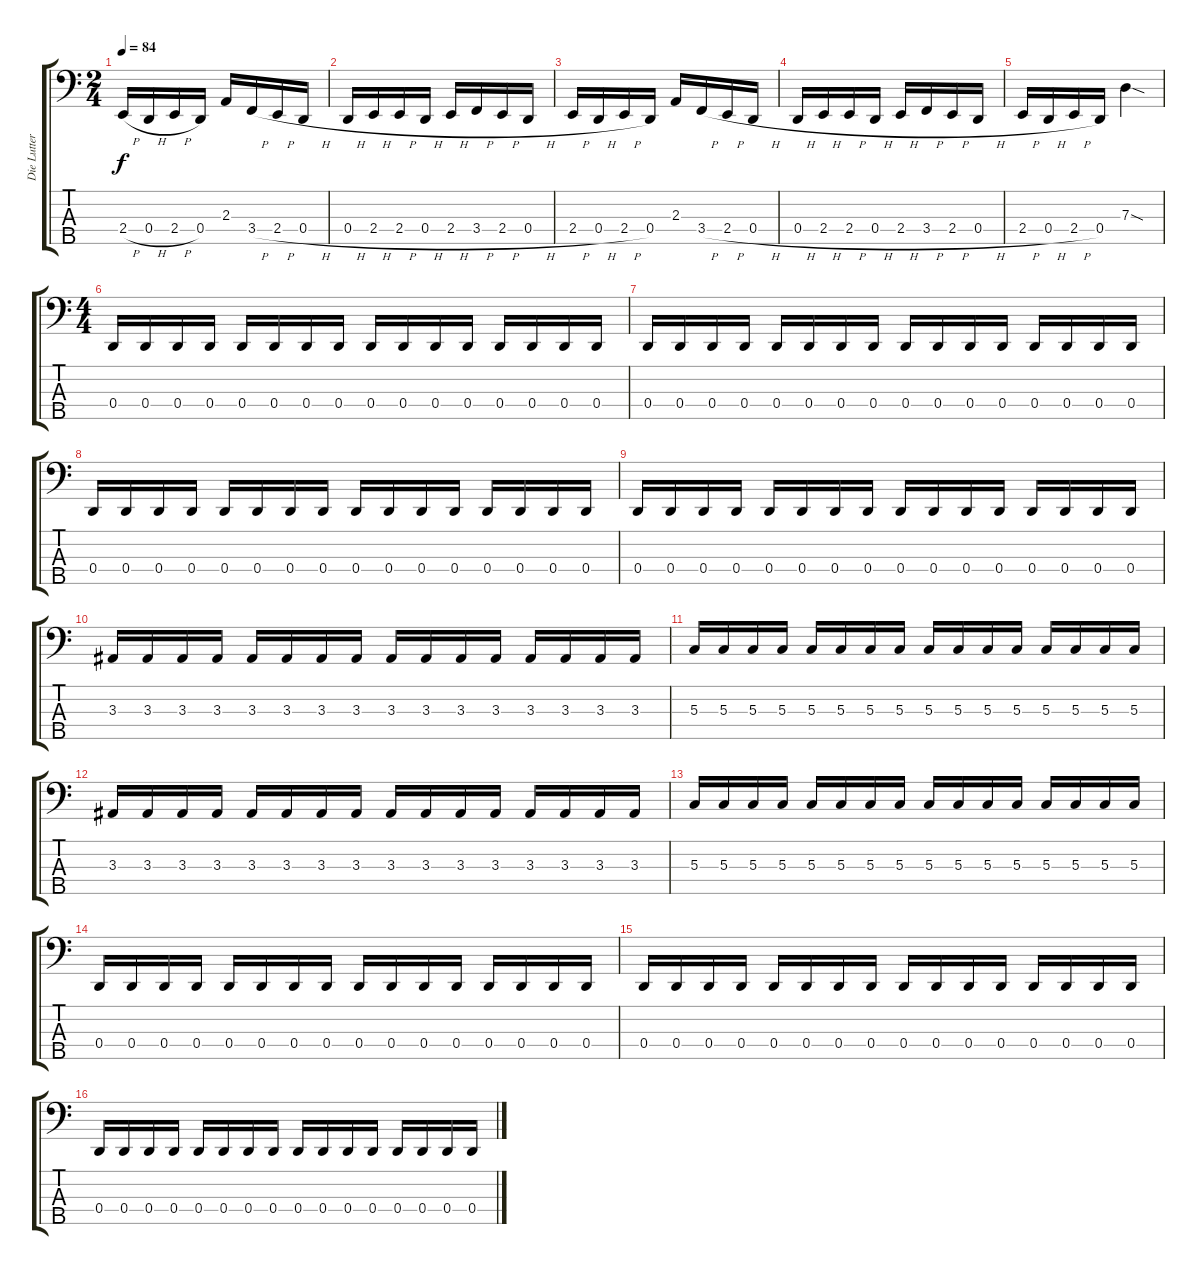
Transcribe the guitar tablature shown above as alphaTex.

\track ("Die Lutter" "Die Lutter") {instrument electricbasspick}
\staff {score tabs}
\tuning (F2 C2 G1 D1 A0) {hide}
\ts (2 4)
\tempo 84
\clef f4
\ks c
2.4{h}.16{dy f} 0.4{h}.16 2.4{h}.16 0.4.16 2.3.16 3.4{h}.16 2.4{h}.16 0.4{h}.16 |
0.4{h}.16 2.4{h}.16 2.4{h}.16 0.4{h}.16 2.4{h}.16 3.4{h}.16 2.4{h}.16 0.4{h}.16 |
2.4{h}.16 0.4{h}.16 2.4{h}.16 0.4.16 2.3.16 3.4{h}.16 2.4{h}.16 0.4{h}.16 |
0.4{h}.16 2.4{h}.16 2.4{h}.16 0.4{h}.16 2.4{h}.16 3.4{h}.16 2.4{h}.16 0.4{h}.16 |
2.4{h}.16 0.4{h}.16 2.4{h}.16 0.4.16 7.3{sod}.4 |
\ts (4 4)
0.4.16 0.4.16 0.4.16 0.4.16 0.4.16 0.4.16 0.4.16 0.4.16 0.4.16 0.4.16 0.4.16 0.4.16 0.4.16 0.4.16 0.4.16 0.4.16 |
0.4.16 0.4.16 0.4.16 0.4.16 0.4.16 0.4.16 0.4.16 0.4.16 0.4.16 0.4.16 0.4.16 0.4.16 0.4.16 0.4.16 0.4.16 0.4.16 |
0.4.16 0.4.16 0.4.16 0.4.16 0.4.16 0.4.16 0.4.16 0.4.16 0.4.16 0.4.16 0.4.16 0.4.16 0.4.16 0.4.16 0.4.16 0.4.16 |
0.4.16 0.4.16 0.4.16 0.4.16 0.4.16 0.4.16 0.4.16 0.4.16 0.4.16 0.4.16 0.4.16 0.4.16 0.4.16 0.4.16 0.4.16 0.4.16 |
3.3.16 3.3.16 3.3.16 3.3.16 3.3.16 3.3.16 3.3.16 3.3.16 3.3.16 3.3.16 3.3.16 3.3.16 3.3.16 3.3.16 3.3.16 3.3.16 |
5.3.16 5.3.16 5.3.16 5.3.16 5.3.16 5.3.16 5.3.16 5.3.16 5.3.16 5.3.16 5.3.16 5.3.16 5.3.16 5.3.16 5.3.16 5.3.16 |
3.3.16 3.3.16 3.3.16 3.3.16 3.3.16 3.3.16 3.3.16 3.3.16 3.3.16 3.3.16 3.3.16 3.3.16 3.3.16 3.3.16 3.3.16 3.3.16 |
5.3.16 5.3.16 5.3.16 5.3.16 5.3.16 5.3.16 5.3.16 5.3.16 5.3.16 5.3.16 5.3.16 5.3.16 5.3.16 5.3.16 5.3.16 5.3.16 |
0.4.16 0.4.16 0.4.16 0.4.16 0.4.16 0.4.16 0.4.16 0.4.16 0.4.16 0.4.16 0.4.16 0.4.16 0.4.16 0.4.16 0.4.16 0.4.16 |
0.4.16 0.4.16 0.4.16 0.4.16 0.4.16 0.4.16 0.4.16 0.4.16 0.4.16 0.4.16 0.4.16 0.4.16 0.4.16 0.4.16 0.4.16 0.4.16 |
0.4.16 0.4.16 0.4.16 0.4.16 0.4.16 0.4.16 0.4.16 0.4.16 0.4.16 0.4.16 0.4.16 0.4.16 0.4.16 0.4.16 0.4.16 0.4.16
